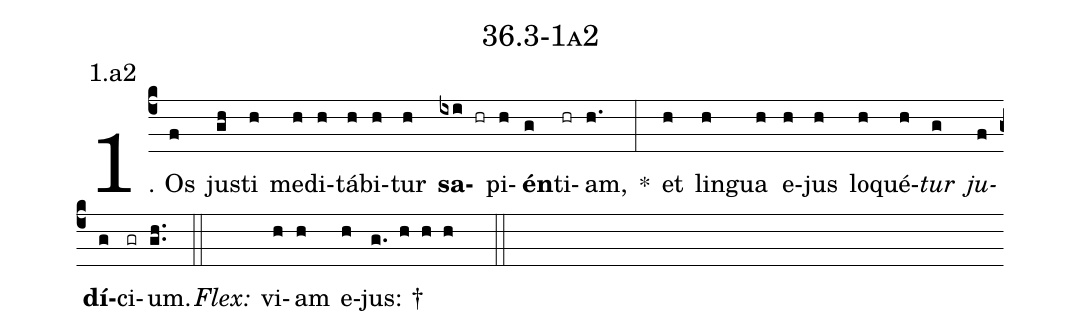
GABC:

name: 36.3-1a2;
annotation: 1.a2;
%%
(c4)1. Os(f) jus(gh)ti(h) me(h)di(h)tá(h)bi(h)tur(h) <b>sa</b>(ixi hr)pi(h)<b>én</b>(g)ti(hr)am,(h.) *(:) et(h) lin(h)gua(h) e(h)jus(h) lo(h)qué(h)<i>tur</i>(g) <i>ju</i>(f)<b>dí</b>(g)ci(gr)um.(gh..) (::)
<i>Flex:</i>()  vi(h)am(h) e(h)jus: †(g. h h h  ::)

%E(h) u(h) o(g) u(f) a(g) e.(gh..) (::)
